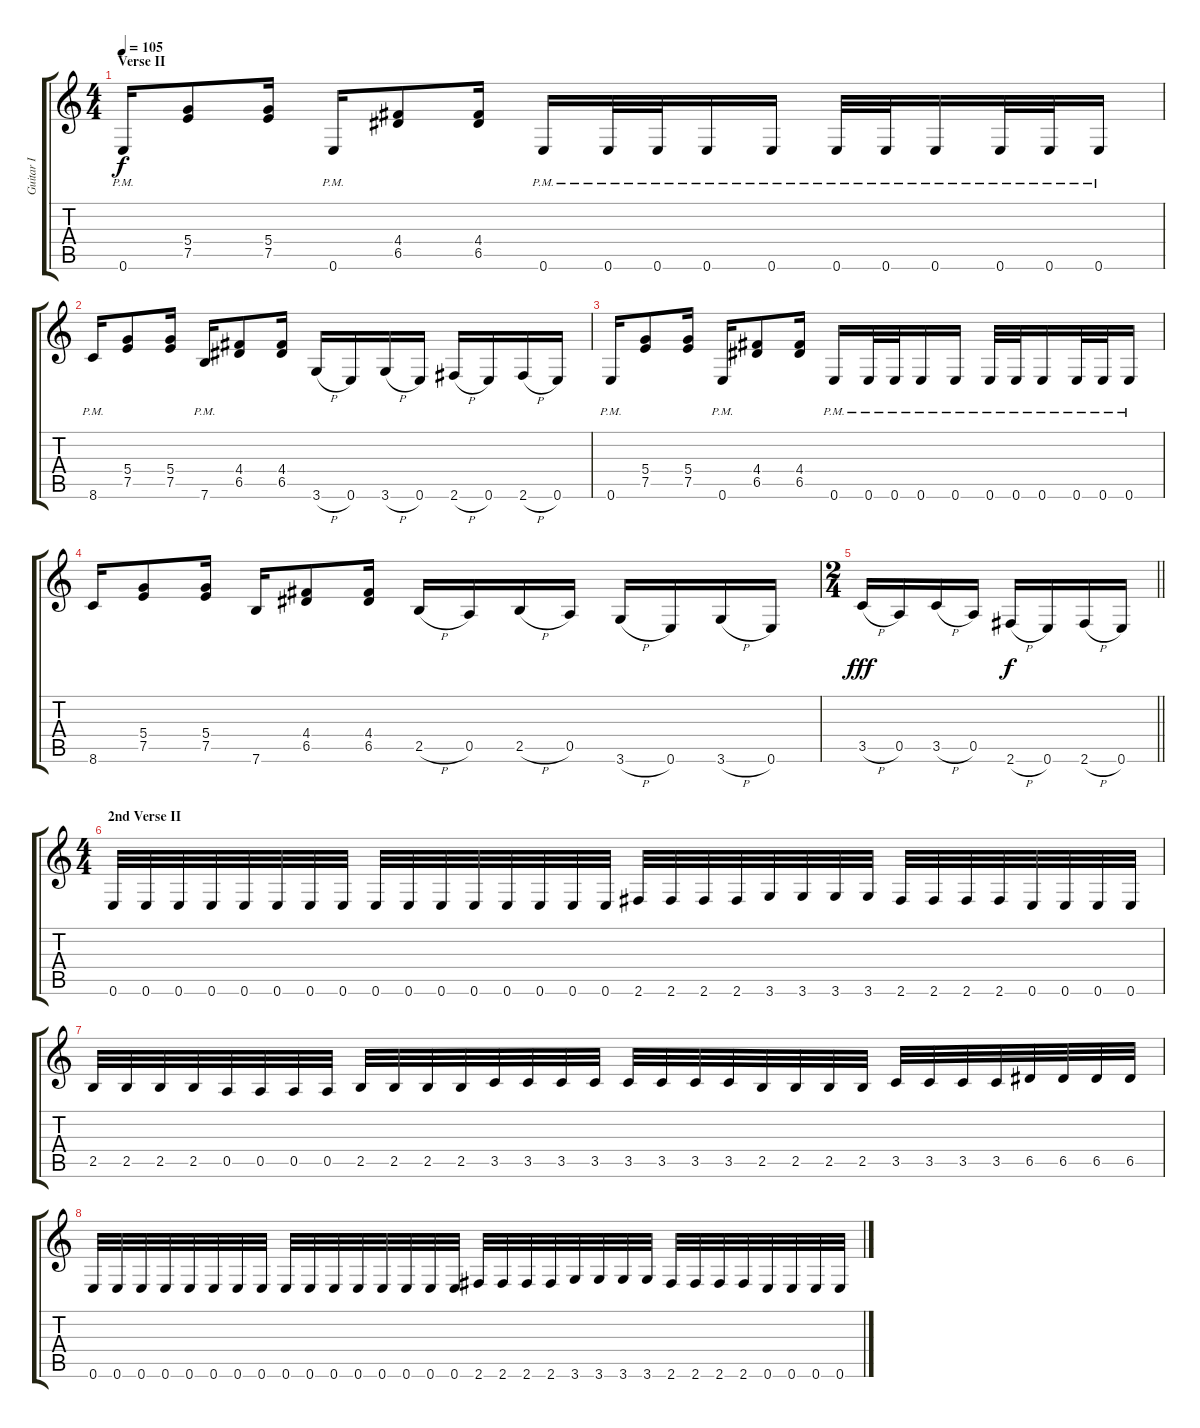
\track ("Guitar I" "Guitar I") {instrument distortionguitar}
\staff {score tabs}
\tuning (E4 B3 G3 D3 A2 E2) {hide}
\ts (4 4)
\section ("" "Verse II")
\tempo 105
\clef g2
\ks c
0.6{pm}.16{dy f} (5.4 7.5).8 (5.4 7.5).16 0.6{pm}.16 (4.4 6.5).8 (4.4 6.5).16 0.6{pm}.16 0.6{pm}.32 0.6{pm}.32 0.6{pm}.16 0.6{pm}.16 0.6{pm}.32 0.6{pm}.32 0.6{pm}.16 0.6{pm}.32 0.6{pm}.32 0.6{pm}.16 |
8.6{pm}.16 (5.4 7.5).8 (5.4 7.5).16 7.6{pm}.16 (4.4 6.5).8 (4.4 6.5).16 3.6{h}.16 0.6.16 3.6{h}.16 0.6.16 2.6{h}.16 0.6.16 2.6{h}.16 0.6.16 |
0.6{pm}.16 (5.4 7.5).8 (5.4 7.5).16 0.6{pm}.16 (4.4 6.5).8 (4.4 6.5).16 0.6{pm}.16 0.6{pm}.32 0.6{pm}.32 0.6{pm}.16 0.6{pm}.16 0.6{pm}.32 0.6{pm}.32 0.6{pm}.16 0.6{pm}.32 0.6{pm}.32 0.6{pm}.16 |
8.6.16 (5.4 7.5).8 (5.4 7.5).16 7.6.16 (4.4 6.5).8 (4.4 6.5).16 2.5{h}.16 0.5.16 2.5{h}.16 0.5.16 3.6{h}.16 0.6.16 3.6{h}.16 0.6.16 |
\ts (2 4)
\barLineRight lightlight
3.5{h}.16{dy fff} 0.5.16 3.5{h}.16 0.5.16 2.6{h}.16{dy f} 0.6.16 2.6{h}.16 0.6.16 |
\ts (4 4)
\section ("" "2nd Verse II")
0.6.32 0.6.32 0.6.32 0.6.32 0.6.32 0.6.32 0.6.32 0.6.32 0.6.32 0.6.32 0.6.32 0.6.32 0.6.32 0.6.32 0.6.32 0.6.32 2.6.32 2.6.32 2.6.32 2.6.32 3.6.32 3.6.32 3.6.32 3.6.32 2.6.32 2.6.32 2.6.32 2.6.32 0.6.32 0.6.32 0.6.32 0.6.32 |
2.5.32 2.5.32 2.5.32 2.5.32 0.5.32 0.5.32 0.5.32 0.5.32 2.5.32 2.5.32 2.5.32 2.5.32 3.5.32 3.5.32 3.5.32 3.5.32 3.5.32 3.5.32 3.5.32 3.5.32 2.5.32 2.5.32 2.5.32 2.5.32 3.5.32 3.5.32 3.5.32 3.5.32 6.5.32 6.5.32 6.5.32 6.5.32 |
0.6.32 0.6.32 0.6.32 0.6.32 0.6.32 0.6.32 0.6.32 0.6.32 0.6.32 0.6.32 0.6.32 0.6.32 0.6.32 0.6.32 0.6.32 0.6.32 2.6.32 2.6.32 2.6.32 2.6.32 3.6.32 3.6.32 3.6.32 3.6.32 2.6.32 2.6.32 2.6.32 2.6.32 0.6.32 0.6.32 0.6.32 0.6.32
